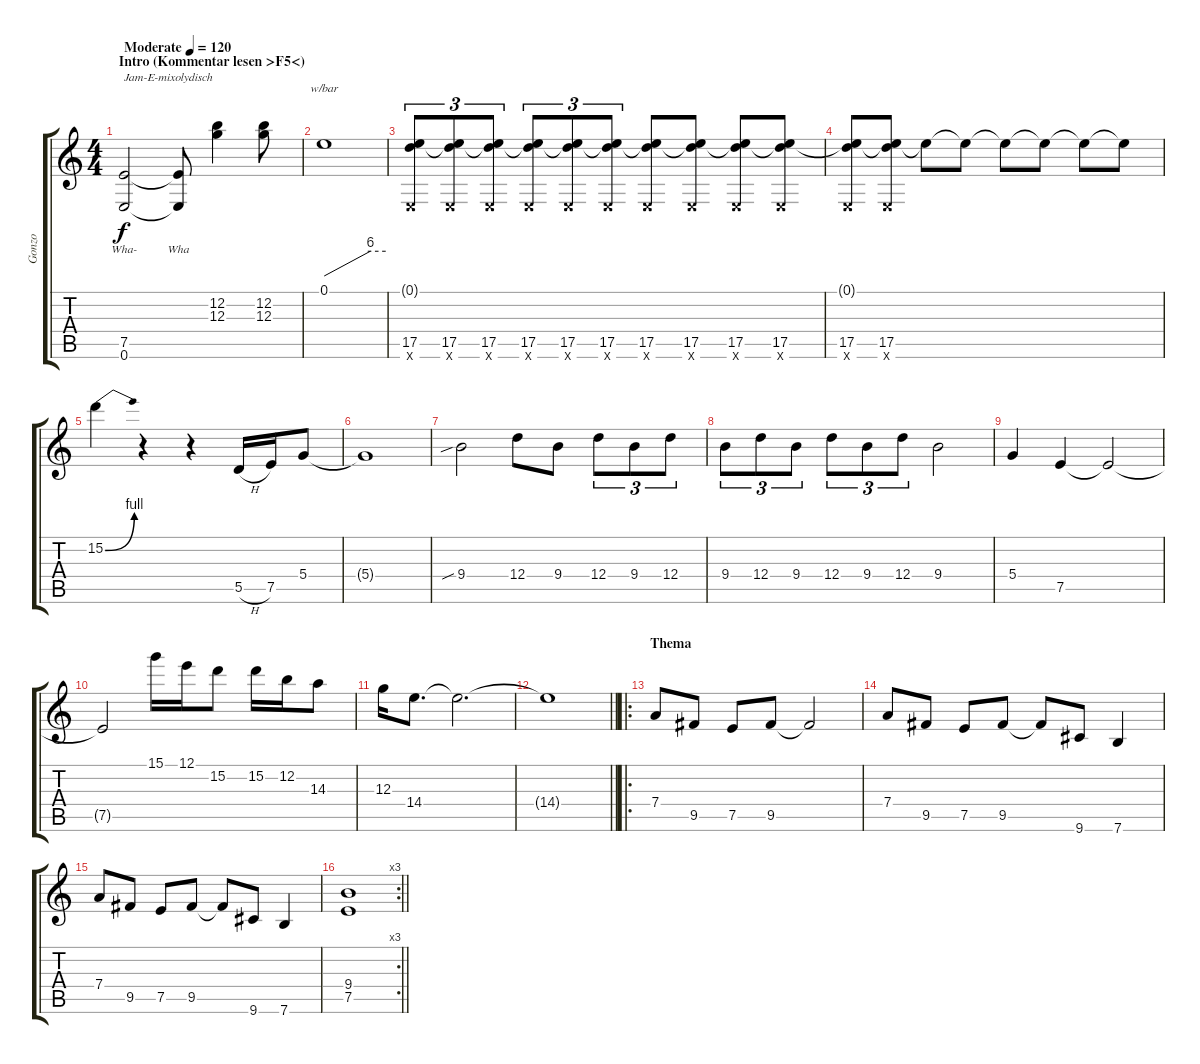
\track ("Gonzo" "Gonzo") {instrument overdrivenguitar}
\staff {score tabs}
\tuning (E4 B3 G3 D3 A2 E2) {hide}
\ts (4 4)
\section ("" "Intro (Kommentar lesen >F5<)")
\tempo (120 "Moderate")
\tempo 106
\tempo (120 "Moderate")
\clef g2
\ks c
(7.5 0.6).2{txt "Jam-E-mixolydisch" lyrics (0 "Wha-") lyrics (1 "") lyrics (2 "") lyrics (3 "") lyrics (4 "") dy f instrument overdrivenguitar} (7.5{t} 0.6{t}).8{lyrics (0 "Wha") lyrics (1 "") lyrics (2 "") lyrics (3 "") lyrics (4 "")} (12.2 12.3).4 (12.2 12.3).8 |
0.1.1{tbe (custom default 0 0 45 24 60 24)} |
(0.1{t} 17.5 0.6{x}).8{tu (3 2)} (0.1{t} 17.5 0.6{x}).8{tu (3 2)} (0.1{t} 17.5 0.6{x}).8{tu (3 2)} (0.1{t} 17.5 0.6{x}).8{tu (3 2)} (0.1{t} 17.5 0.6{x}).8{tu (3 2)} (0.1{t} 17.5 0.6{x}).8{tu (3 2)} (0.1{t} 17.5 0.6{x}).8 (0.1{t} 17.5 0.6{x}).8 (0.1{t} 17.5 0.6{x}).8 (0.1{t} 17.5 0.6{x}).8 |
(0.1{t} 17.5 0.6{x}).8 (0.1{t} 17.5 0.6{x}).8 0.1{t}.8 0.1{t}.8 0.1{t}.8 0.1{t}.8 0.1{t}.8 0.1{t}.8 |
15.2{be (bend 0 0 60 4)}.4 r.4 r.4 5.5{h}.16 7.5.16 5.4.8 |
5.4{t}.1 |
9.4{sib}.2 12.4.8 9.4.8 12.4.8{tu (3 2)} 9.4.8{tu (3 2)} 12.4.8{tu (3 2)} |
9.4.8{tu (3 2)} 12.4.8{tu (3 2)} 9.4.8{tu (3 2)} 12.4.8{tu (3 2)} 9.4.8{tu (3 2)} 12.4.8{tu (3 2)} 9.4.2 |
5.4.4 7.5.4 7.5{t}.2 |
7.5{t}.2 15.1.16 12.1.16 15.2.8 15.2.16 12.2.16 14.3.8 |
12.3.16 14.4.8{d} 14.4{t}.2{d} |
\barLineRight lightlight
14.4{t}.1 |
\ro
\section ("" "Thema")
7.4.8 9.5.8 7.5.8 9.5.8 9.5{t}.2 |
7.4.8 9.5.8 7.5.8 9.5.8 9.5{t}.8 9.6.8 7.6.4 |
7.4.8 9.5.8 7.5.8 9.5.8 9.5{t}.8 9.6.8 7.6.4 |
\rc 3
\barLineRight lightlight
(9.4 7.5).1
